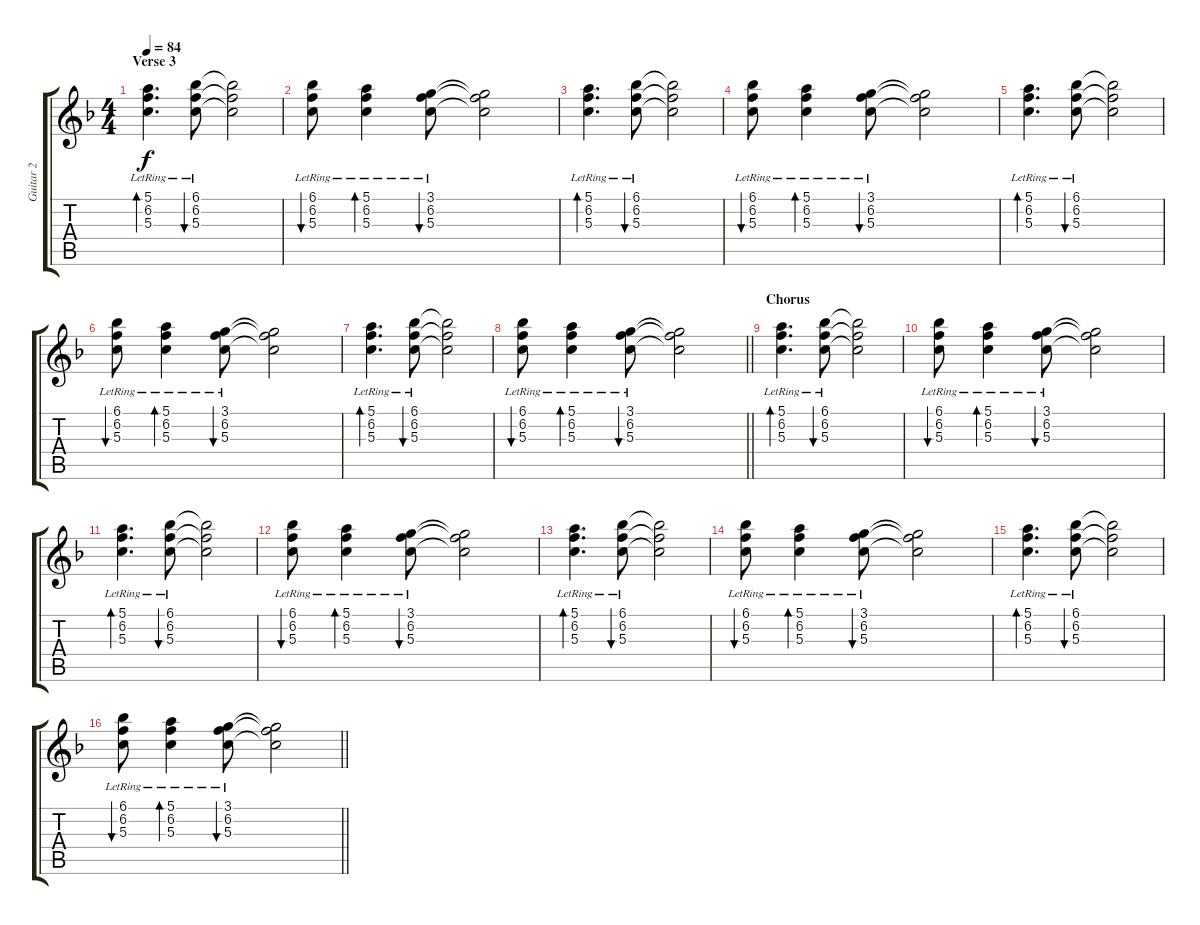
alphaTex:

\track ("Guitar 2" "Guitar 2") {mute instrument acousticguitarnylon}
\staff {score tabs}
\tuning (E4 B3 G3 D3 A2 E2) {hide}
\ts (4 4)
\section ("" "Verse 3")
\tempo 84
\clef g2
\ks f
(5.1{lr} 6.2{lr} 5.3{lr}).4{d bd 120 dy f} (6.1{lr} 6.2{lr} 5.3{lr}).8{bu 120} (6.1{t} 6.2{t} 5.3{t}).2 |
(6.1{lr} 6.2{lr} 5.3{lr}).8{bu 120} (5.1{lr} 6.2{lr} 5.3{lr}).4{bd 120} (3.1{lr} 6.2{lr} 5.3{lr}).8{bu 60} (3.1{t} 6.2{t} 5.3{t}).2 |
(5.1{lr} 6.2{lr} 5.3{lr}).4{d bd 120} (6.1{lr} 6.2{lr} 5.3{lr}).8{bu 120} (6.1{t} 6.2{t} 5.3{t}).2 |
(6.1{lr} 6.2{lr} 5.3{lr}).8{bu 120} (5.1{lr} 6.2{lr} 5.3{lr}).4{bd 120} (3.1{lr} 6.2{lr} 5.3{lr}).8{bu 60} (3.1{t} 6.2{t} 5.3{t}).2 |
(5.1{lr} 6.2{lr} 5.3{lr}).4{d bd 120} (6.1{lr} 6.2{lr} 5.3{lr}).8{bu 120} (6.1{t} 6.2{t} 5.3{t}).2 |
(6.1{lr} 6.2{lr} 5.3{lr}).8{bu 120} (5.1{lr} 6.2{lr} 5.3{lr}).4{bd 120} (3.1{lr} 6.2{lr} 5.3{lr}).8{bu 60} (3.1{t} 6.2{t} 5.3{t}).2 |
(5.1{lr} 6.2{lr} 5.3{lr}).4{d bd 120} (6.1{lr} 6.2{lr} 5.3{lr}).8{bu 120} (6.1{t} 6.2{t} 5.3{t}).2 |
\barLineRight lightlight
(6.1{lr} 6.2{lr} 5.3{lr}).8{bu 120} (5.1{lr} 6.2{lr} 5.3{lr}).4{bd 120} (3.1{lr} 6.2{lr} 5.3{lr}).8{bu 60} (3.1{t} 6.2{t} 5.3{t}).2 |
\section ("" "Chorus")
(5.1{lr} 6.2{lr} 5.3{lr}).4{d bd 120} (6.1{lr} 6.2{lr} 5.3{lr}).8{bu 120} (6.1{t} 6.2{t} 5.3{t}).2 |
(6.1{lr} 6.2{lr} 5.3{lr}).8{bu 120} (5.1{lr} 6.2{lr} 5.3{lr}).4{bd 120} (3.1{lr} 6.2{lr} 5.3{lr}).8{bu 60} (3.1{t} 6.2{t} 5.3{t}).2 |
(5.1{lr} 6.2{lr} 5.3{lr}).4{d bd 120} (6.1{lr} 6.2{lr} 5.3{lr}).8{bu 120} (6.1{t} 6.2{t} 5.3{t}).2 |
(6.1{lr} 6.2{lr} 5.3{lr}).8{bu 120} (5.1{lr} 6.2{lr} 5.3{lr}).4{bd 120} (3.1{lr} 6.2{lr} 5.3{lr}).8{bu 60} (3.1{t} 6.2{t} 5.3{t}).2 |
(5.1{lr} 6.2{lr} 5.3{lr}).4{d bd 120} (6.1{lr} 6.2{lr} 5.3{lr}).8{bu 120} (6.1{t} 6.2{t} 5.3{t}).2 |
(6.1{lr} 6.2{lr} 5.3{lr}).8{bu 120} (5.1{lr} 6.2{lr} 5.3{lr}).4{bd 120} (3.1{lr} 6.2{lr} 5.3{lr}).8{bu 60} (3.1{t} 6.2{t} 5.3{t}).2 |
(5.1{lr} 6.2{lr} 5.3{lr}).4{d bd 120} (6.1{lr} 6.2{lr} 5.3{lr}).8{bu 120} (6.1{t} 6.2{t} 5.3{t}).2 |
\barLineRight lightlight
(6.1{lr} 6.2{lr} 5.3{lr}).8{bu 120} (5.1{lr} 6.2{lr} 5.3{lr}).4{bd 120} (3.1{lr} 6.2{lr} 5.3{lr}).8{bu 60} (3.1{t} 6.2{t} 5.3{t}).2
